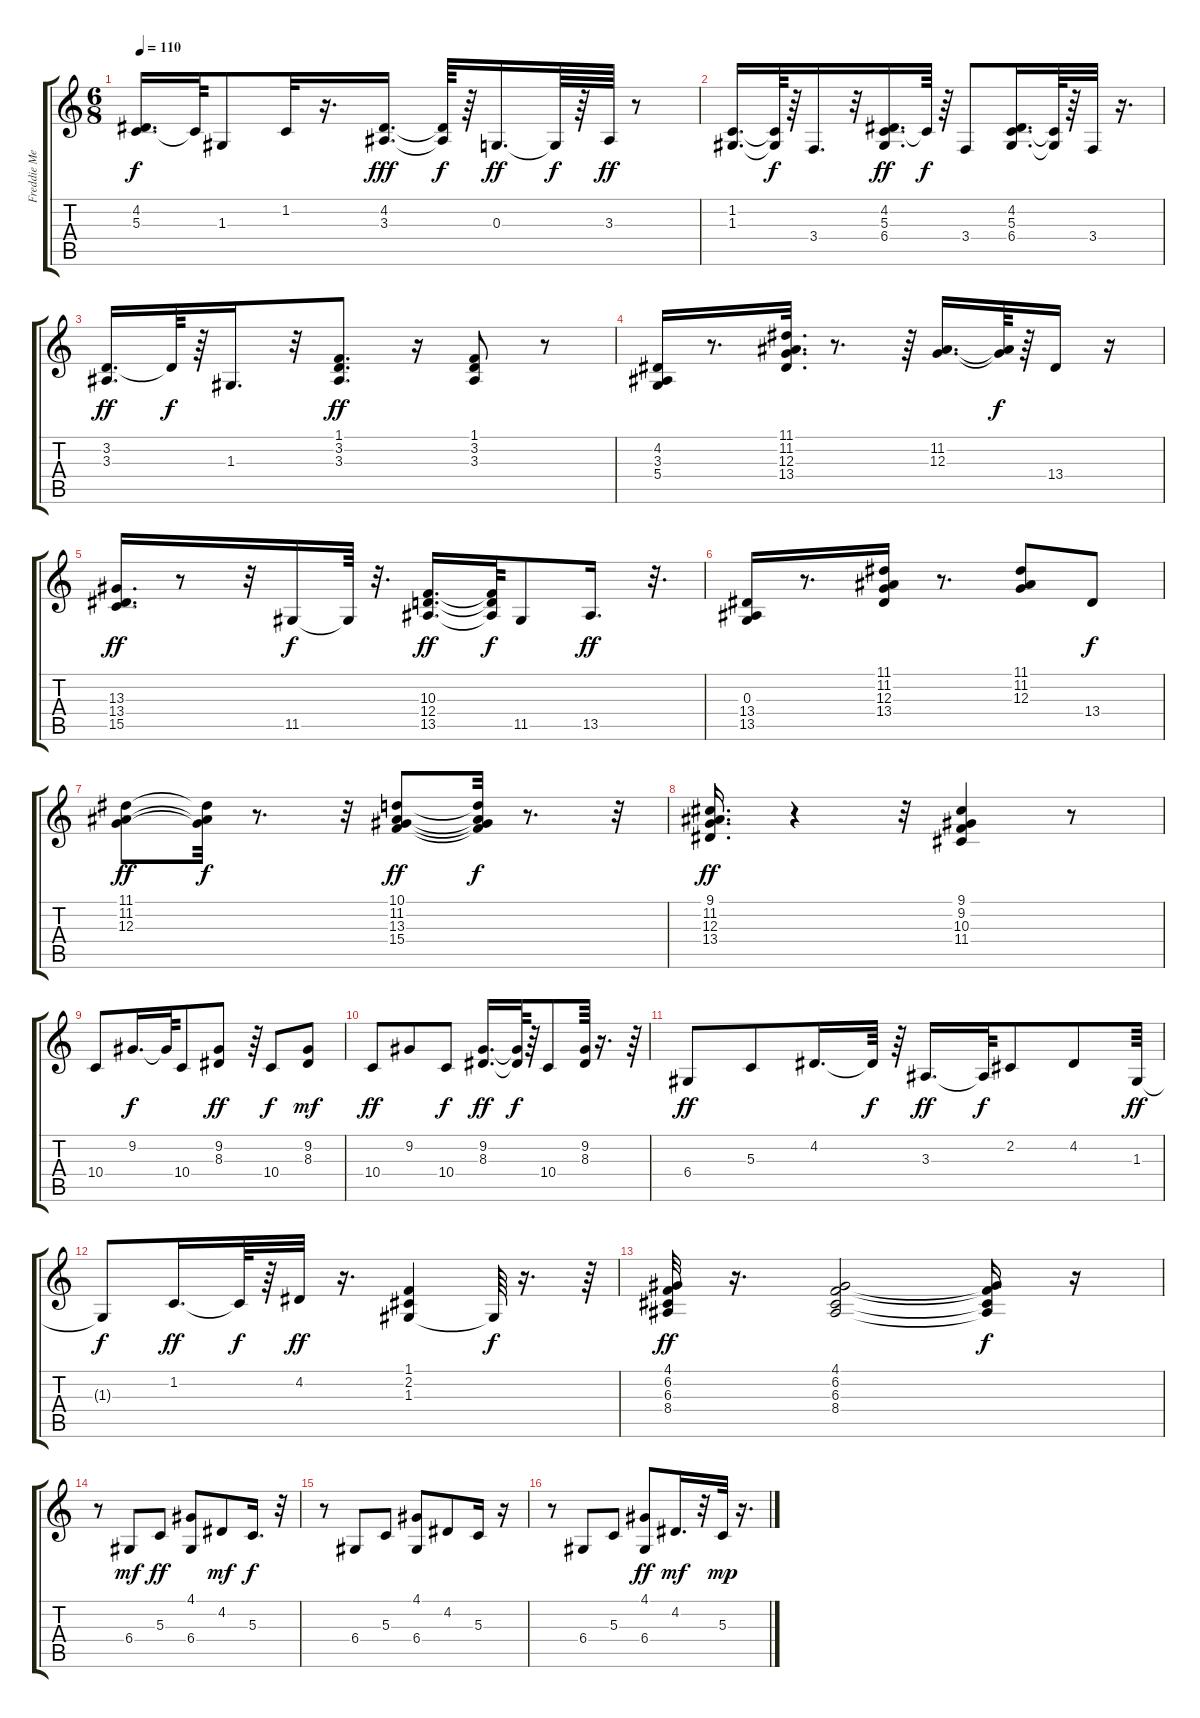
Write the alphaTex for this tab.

\track ("Freddie Mercury Main Piano" "Freddie Me") {instrument acousticgrandpiano}
\staff {score tabs}
\tuning (E4 B3 G3 D3 A2 E2) {hide}
\ts (6 8)
\tempo 110
\clef g2
\ks c
(4.2{t} 5.3{t}).16{d dy f} 5.3{t}.64 1.3.8 1.2.32 r.16{d} (4.2 3.3).16{d dy fff} (4.2{t} 3.3{t}).64{dy f} r.64 0.3.16{d dy ff} 0.3{t}.64{dy f} r.64 3.3.64{dy ff} r.8 |
(1.2 1.3).16{d} (1.2{t} 1.3{t}).64{dy f} r.64 3.4.16{d} r.32 (4.2 5.3 6.4).16{d dy ff} 5.3{t}.64{dy f} r.64 3.4.8 (4.2 5.3 6.4).16{d} (5.3{t} 6.4{t}).64 r.64 3.4.32 r.16{d} |
(3.2 3.3).16{d dy ff} 3.2{t}.64{dy f} r.64 1.3.16{d} r.32 (1.1 3.2 3.3).8{d dy ff} r.16 (1.1 3.2 3.3).8 r.8 |
(4.2 3.3 5.4).16 r.8{d} (11.1 11.2 12.3 13.4).32{d} r.8{d} r.64 (11.2 12.3).16{d} (11.2{t} 12.3{t}).64{dy f} r.64 13.4.16 r.16 |
(13.3 13.4 15.5).16{d dy ff} r.8 r.32 11.5.16{dy f} 11.5{t}.64 r.32{d} (10.3 12.4 13.5).16{d dy ff} (10.3{t} 12.4{t} 13.5{t}).64{dy f} 11.5.8 13.5.16{d dy ff} r.32{d} |
(0.3 13.4 13.5).16 r.8{d} (11.1 11.2 12.3 13.4).16 r.8{d} (11.1 11.2 12.3).8 13.4.8{dy f} |
(11.1 11.2 12.3).8{dy ff} (11.1{t} 11.2{t} 12.3{t}).32{dy f} r.8{d} r.32 (10.1 11.2 13.3 15.4).8{dy ff} (10.1{t} 11.2{t} 13.3{t} 15.4{t}).32{dy f} r.8{d} r.32 |
(9.1 11.2 12.3 13.4).16{d dy ff} r.4 r.32 (9.1 9.2 10.3 11.4).4 r.8 |
10.4.8 9.2.16{d dy f} 9.2{t}.64 10.4.8 (9.2 8.3).8{dy ff} r.64 10.4.8{dy f} (9.2 8.3).8{dy mf} |
10.4.8{dy ff} 9.2.8 10.4.8{dy f} (9.2 8.3).16{d dy ff} (9.2{t} 8.3{t}).64{dy f} r.64 10.4.8 (9.2 8.3).64 r.16{d} r.64 |
6.4.8{dy ff} 5.3.8 4.2.16{d} 4.2{t}.64{dy f} r.64 3.3.16{d dy ff} 3.3{t}.64{dy f} 2.2.8 4.2.8 1.3.64{dy ff} |
1.3{t}.8{dy f} 1.2.16{d dy ff} 1.2{t}.64{dy f} r.64 4.2.32{dy ff} r.16{d} (1.1 2.2 1.3).4 1.3{t}.64{dy f} r.16{d} r.64 |
(4.1 6.2 6.3 8.4).32{dy ff} r.16{d} (4.1 6.2 6.3 8.4).2 (4.1{t} 6.2{t} 6.3{t} 8.4{t}).16{dy f} r.16 |
r.8 6.4.8{dy mf} 5.3.8{dy ff} (4.1 6.4).8 4.2.8{dy mf} 5.3.16{d dy f} r.32 |
r.8 6.4.8 5.3.8 (4.1 6.4).8 4.2.8 5.3.16 r.16 |
r.8 6.4.8 5.3.8 (4.1 6.4).8{dy ff} 4.2.16{d dy mf} r.32 5.3.32{dy mp} r.16{d}
